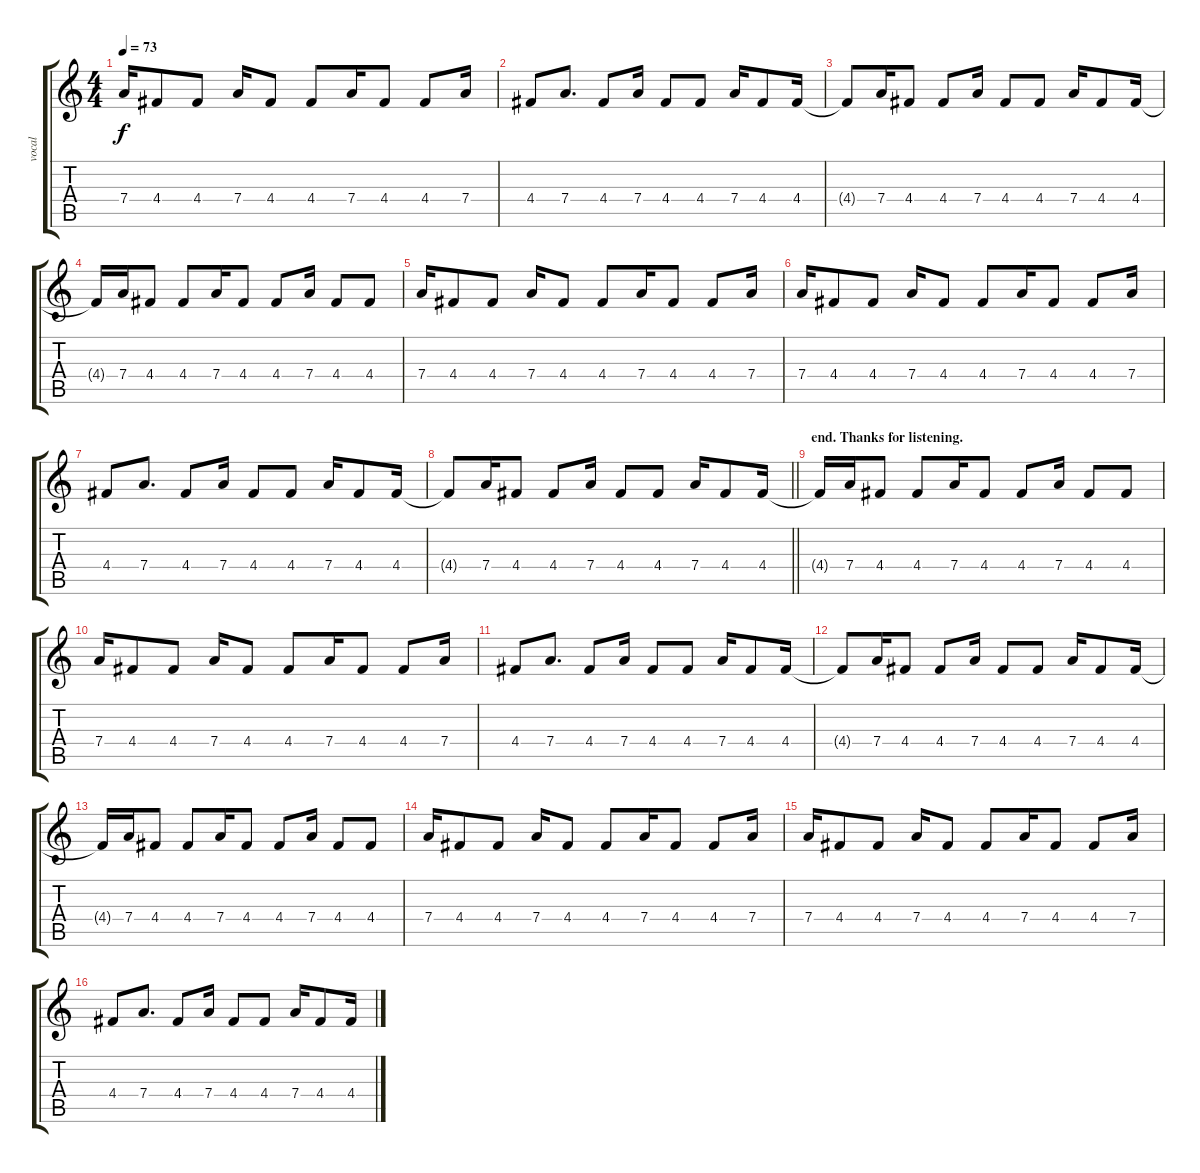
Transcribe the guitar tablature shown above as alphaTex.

\track ("vocal" "vocal") {instrument acousticguitarnylon}
\staff {score tabs}
\tuning (E4 B3 G3 D3 A2 E2) {hide}
\ts (4 4)
\tempo 73
\clef g2
\ks c
7.4.16{dy f} 4.4.8 4.4.8 7.4.16 4.4.8 4.4.8 7.4.16 4.4.8 4.4.8 7.4.16 |
4.4.8 7.4.8{d} 4.4.8 7.4.16 4.4.8 4.4.8 7.4.16 4.4.8 4.4.16 |
4.4{t}.8 7.4.16 4.4.8 4.4.8 7.4.16 4.4.8 4.4.8 7.4.16 4.4.8 4.4.16 |
4.4{t}.16 7.4.16 4.4.8 4.4.8 7.4.16 4.4.8 4.4.8 7.4.16 4.4.8 4.4.8 |
7.4.16 4.4.8 4.4.8 7.4.16 4.4.8 4.4.8 7.4.16 4.4.8 4.4.8 7.4.16 |
7.4.16 4.4.8 4.4.8 7.4.16 4.4.8 4.4.8 7.4.16 4.4.8 4.4.8 7.4.16 |
4.4.8 7.4.8{d} 4.4.8 7.4.16 4.4.8 4.4.8 7.4.16 4.4.8 4.4.16 |
\barLineRight lightlight
4.4{t}.8 7.4.16 4.4.8 4.4.8 7.4.16 4.4.8 4.4.8 7.4.16 4.4.8 4.4.16 |
\section ("" "end. Thanks for listening.")
4.4{t}.16 7.4.16 4.4.8 4.4.8 7.4.16 4.4.8 4.4.8 7.4.16 4.4.8 4.4.8 |
7.4.16 4.4.8 4.4.8 7.4.16 4.4.8 4.4.8 7.4.16 4.4.8 4.4.8 7.4.16 |
4.4.8 7.4.8{d} 4.4.8 7.4.16 4.4.8 4.4.8 7.4.16 4.4.8 4.4.16 |
4.4{t}.8 7.4.16 4.4.8 4.4.8 7.4.16 4.4.8 4.4.8 7.4.16 4.4.8 4.4.16 |
4.4{t}.16 7.4.16 4.4.8 4.4.8 7.4.16 4.4.8 4.4.8 7.4.16 4.4.8 4.4.8 |
7.4.16{volume 4} 4.4.8 4.4.8 7.4.16 4.4.8 4.4.8 7.4.16 4.4.8 4.4.8 7.4.16 |
7.4.16 4.4.8 4.4.8 7.4.16 4.4.8 4.4.8 7.4.16 4.4.8 4.4.8 7.4.16 |
4.4.8 7.4.8{d} 4.4.8 7.4.16 4.4.8 4.4.8 7.4.16 4.4.8 4.4.16
